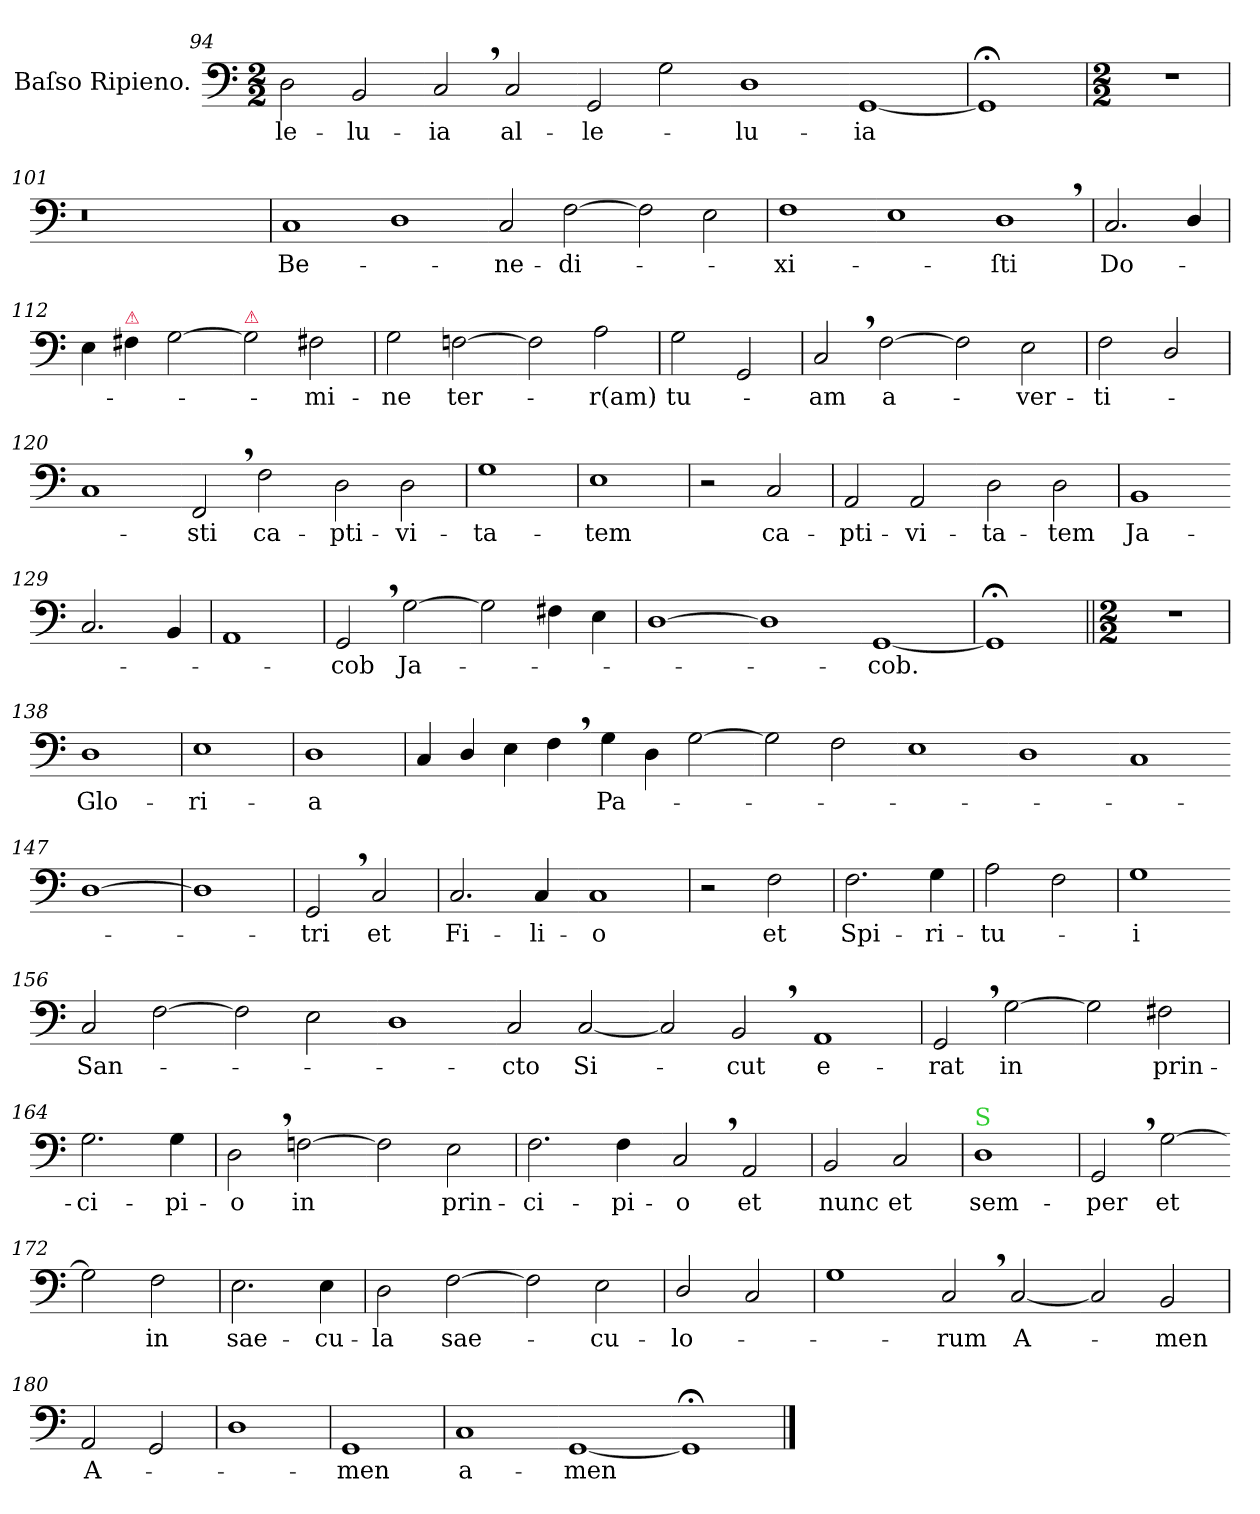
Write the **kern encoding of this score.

**kern	**text
*part1	*part1
*staff1	*staff1
*I"Baſso Ripieno.	*
*clefF4	*
*k[]	*
*M2/2	*
=94	=94
!	!LO:LY:i
2D\	-le-
!	!LO:LY:i
2BB/	-lu-
=95-	=95-
!	!LO:LY:i
2C,/	-ia
!	!LO:LY:i
2C/	al-
=96-	=96-
!	!LO:LY:i
2GG/	-le-
2G\	.
=97-	=97-
!	!LO:LY:i
1D\	-lu-
=98-	=98-
!	!LO:LY:i
[1GG/	-ia
=99	=99
1GG;</]	.
=100	=100
*M2/2	*
1r	.
=101	=101
0.r	.
=104	=104
1C/	Be-
=105-	=105-
1D\	.
=106-	=106-
2C/	-ne-
[2F\	-di-
=107-	=107-
2F\]	.
2E\	.
=108	=108
1F\	-xi-
=109-	=109-
1E\	.
=110-	=110-
1D,\	-ſti
=111	=111
2.C/	Do-
4D/	.
=112	=112
4E\	.
!LO:TX:a:color=crimson:t=⚠	!
4F#X\	.
[2G\	.
=113-	=113-
!LO:TX:a:color=crimson:t=⚠	!
2G\]	.
2F#X\	-mi-
=114	=114
2G\	-ne
[2Fn\	ter-
=115-	=115-
2F\]	.
2A\	-r(am)
=116	=116
2G\	tu-
2GG/	.
=117	=117
2C,/	-am
[2F\	a-
=118-	=118-
2F\]	.
2E\	-ver-
=119	=119
2F\	-ti-
2D/	.
=120	=120
1C/	.
=121-	=121-
2FF,/	-sti
2F\	ca-
=122-	=122-
2D\	-pti-
2D\	-vi-
=123	=123
1G\	-ta-
=124	=124
1E\	-tem
=125	=125
2r	.
!	!LO:LY:i
2C/	ca-
=126	=126
!	!LO:LY:i
2AA/	-pti-
!	!LO:LY:i
2AA/	-vi-
=127-	=127-
!	!LO:LY:i
2D\	-ta-
!	!LO:LY:i
2D\	-tem
=128	=128
1BB/	Ja-
=129-	=129-
2.C/	.
4BB/	.
=130	=130
1AA/	.
=131	=131
2GG,/	-cob
[2G\	Ja-
=132-	=132-
2G\]	.
4F#X\	.
4E\	.
=133	=133
[1D\	.
=134-	=134-
1D\]	.
=135-	=135-
[1GG/	-cob.
=136	=136
1GG;</]	.
=137||	=137||
*M2/2	*
1r	.
=138	=138
1D\	Glo-
=139	=139
1E\	-ri-
=140	=140
1D\	-a
=141	=141
4C/	.
4D/	.
4E\	.
4F,\	.
=142-	=142-
4G\	Pa-
4D\	.
[2G\	.
=143-	=143-
2G\]	.
2F\	.
=144-	=144-
1E\	.
=145-	=145-
1D\	.
=146-	=146-
1C/	.
=147-	=147-
[1D\	.
=148	=148
1D\]	.
=149	=149
2GG,/	-tri
2C/	et
=150	=150
2.C/	Fi-
4C/	-li-
=151-	=151-
1C/	-o
=152	=152
2r	.
2F\	et
=153	=153
2.F\	Spi-
4G\	-ri-
=154	=154
2A\	-tu-
2F\	.
=155	=155
1G\	-i
=156-	=156-
2C/	San-
[2F\	.
=157-	=157-
2F\]	.
2E\	.
=158-	=158-
1D\	.
=159-	=159-
2C/	-cto
[2C/	Si-
=160-	=160-
2C/]	.
2BB,/	-cut
=161-	=161-
1AA/	e-
=162	=162
2GG,/	-rat
[2G\	in
=163-	=163-
2G\]	.
2F#X\	prin-
=164	=164
2.G\	-ci-
4G\	-pi-
=165	=165
2D,\	-o
!	!LO:LY:i
[2Fn\	in
=166-	=166-
2F\]	.
!	!LO:LY:i
2E\	prin-
=167	=167
!	!LO:LY:i
2.F\	-ci-
!	!LO:LY:i
4F\	-pi-
=168-	=168-
!	!LO:LY:i
2C,/	-o
2AA/	et
=169	=169
2BB/	nunc
2C/	et
=170	=170
!LO:TX:a:color=limegreen:t=S	!
1D\	sem-
=171	=171
2GG,/	-per
[2G\	et
=172-	=172-
2G\]	.
2F\	in
=173	=173
2.E\	sae-
4E\	-cu-
=174	=174
2D\	-la
[2F\	sae-
=175-	=175-
2F\]	.
2E\	-cu-
=176	=176
2D/	-lo-
2C/	.
=177	=177
1G\	.
=178-	=178-
2C,/	-rum
[2C/	A-
=179-	=179-
2C/]	.
2BB/	-men
=180	=180
!	!LO:LY:i
2AA/	A-
2GG/	.
=181	=181
1D\	.
=182	=182
!	!LO:LY:i
1GG/	-men
=183	=183
1C/	a-
=184-	=184-
[1GG/	-men
=185-	=185-
1GG;</]	.
==	==
*-	*-
